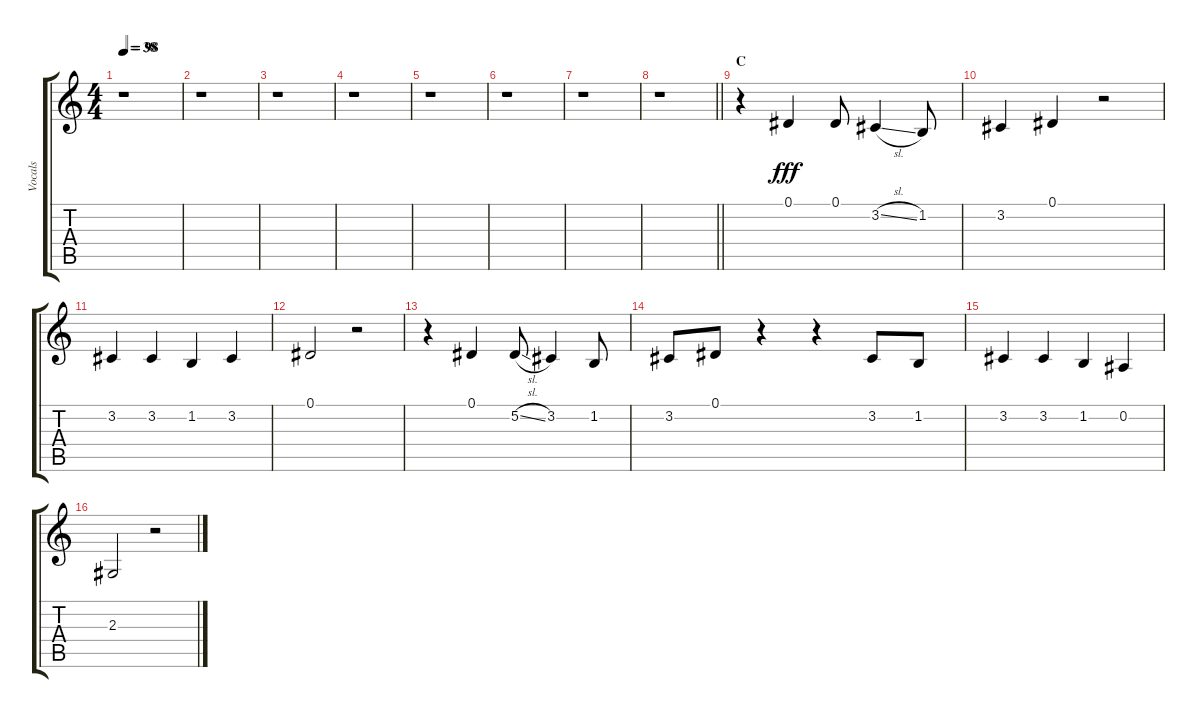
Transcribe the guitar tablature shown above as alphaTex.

\track ("Vocals" "Vocals") {instrument voiceoohs}
\staff {score tabs}
\tuning (Eb4 Bb3 Gb3 Db3 Ab2 Eb2) {hide}
\ts (4 4)
\tempo 38
\tempo (98 0.03125)
\clef g2
\ks c
r.1{dy fff} |
r.1 |
r.1 |
r.1 |
r.1 |
r.1 |
r.1 |
\barLineRight lightlight
r.1 |
\section ("" "C")
r.4 0.1.4 0.1.8 3.2{sl}.4 1.2.8 |
3.2.4 0.1.4 r.2 |
3.2.4 3.2.4 1.2.4 3.2.4 |
0.1.2 r.2 |
r.4 0.1.4 5.2{sl}.8 3.2.4 1.2.8 |
3.2.8 0.1.8 r.4 r.4 3.2.8 1.2.8 |
3.2.4 3.2.4 1.2.4 0.2.4 |
2.3.2 r.2
